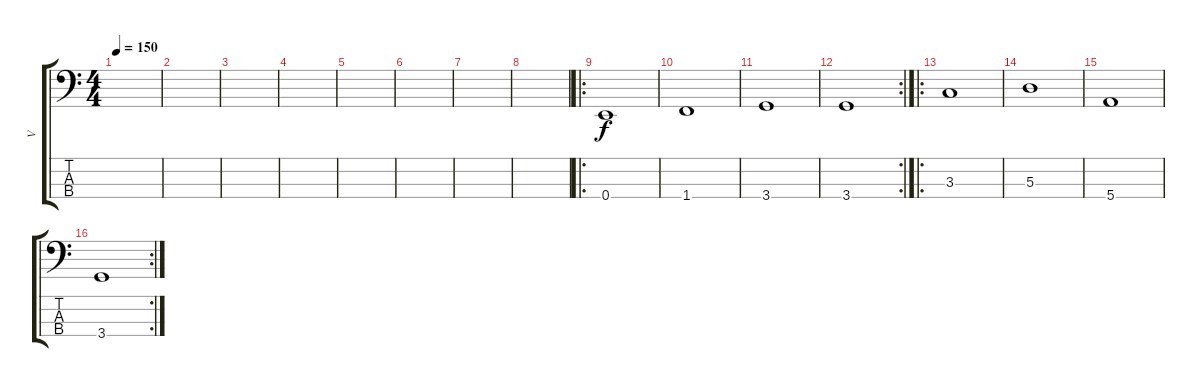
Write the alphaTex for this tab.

\track ("V" "V") {instrument electricbassfinger}
\staff {score tabs}
\tuning (G2 D2 A1 E1) {hide}
\ts (4 4)
\tempo 150
\clef f4
\ks c
|
|
|
|
|
|
|
|
\ro
0.4.1 |
1.4.1 |
3.4.1 |
\rc 2
3.4.1 |
\ro
3.3.1 |
5.3.1 |
5.4.1 |
\rc 2
3.4.1
